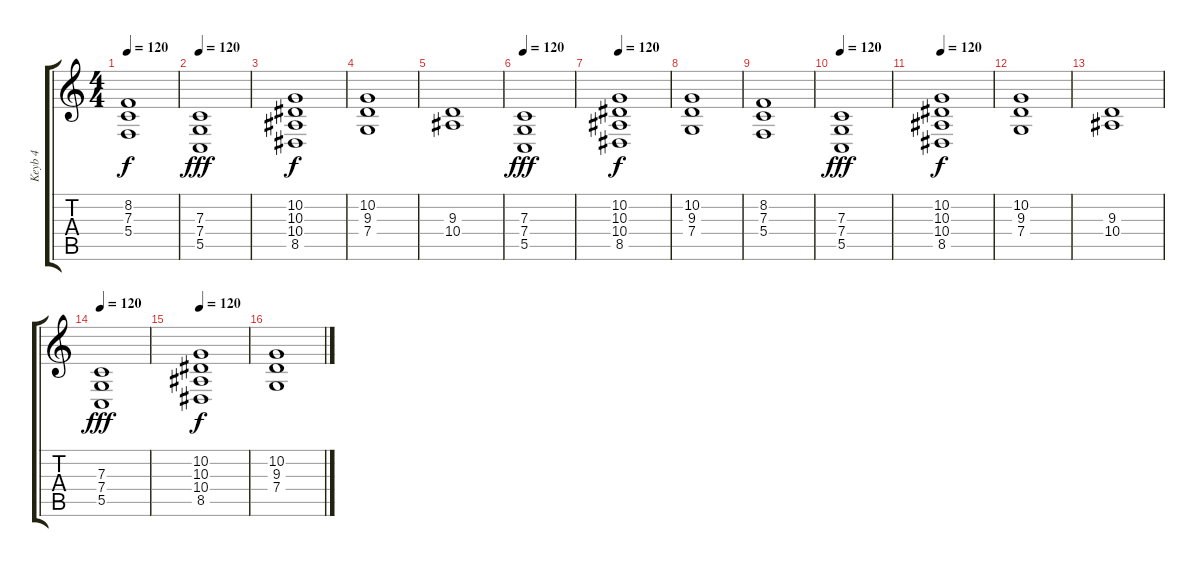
\track ("Keyb 4" "Keyb 4") {instrument pad4choir}
\staff {score tabs}
\tuning (D4 A3 F3 C3 G2 C2) {hide}
\ts (4 4)
\tempo 120
\clef g2
\ks c
(8.2 7.3 5.4).1{dy f} |
\tempo 120
(7.3 7.4 5.5).1{dy fff} |
(10.2 10.3 10.4 8.5).1{dy f} |
(10.2 9.3 7.4).1 |
(9.3 10.4).1 |
\tempo 120
(7.3 7.4 5.5).1{dy fff} |
\tempo 120
(10.2 10.3 10.4 8.5).1{dy f} |
(10.2 9.3 7.4).1 |
(8.2 7.3 5.4).1 |
\tempo 120
(7.3 7.4 5.5).1{dy fff} |
\tempo 120
(10.2 10.3 10.4 8.5).1{dy f} |
(10.2 9.3 7.4).1 |
(9.3 10.4).1 |
\tempo 120
(7.3 7.4 5.5).1{dy fff} |
\tempo 120
(10.2 10.3 10.4 8.5).1{dy f} |
(10.2 9.3 7.4).1
